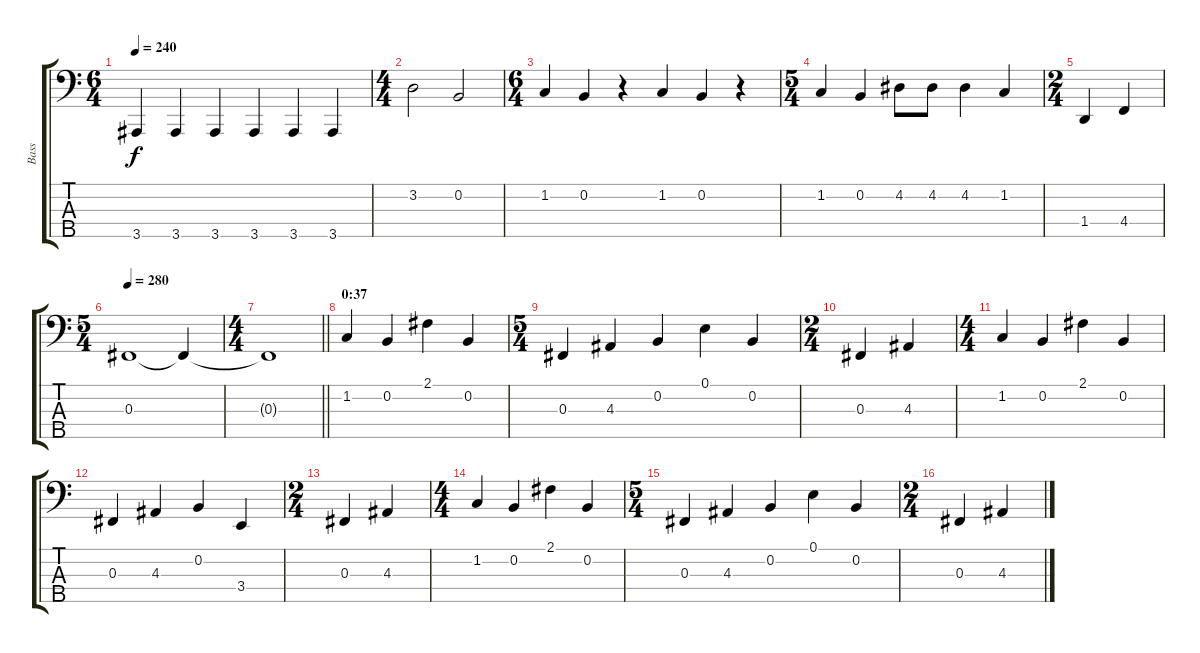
\track ("Bass" "Bass") {instrument electricbassfinger}
\staff {score tabs}
\tuning (E2 B1 Gb1 Db1 G0) {hide}
\ts (6 4)
\tempo 240
\clef f4
\ks c
3.5.4{dy f} 3.5.4 3.5.4 3.5.4 3.5.4 3.5.4 |
\ts (4 4)
3.2.2 0.2.2 |
\ts (6 4)
1.2.4 0.2.4 r.4 1.2.4 0.2.4 r.4 |
\ts (5 4)
1.2.4 0.2.4 4.2.8 4.2.8 4.2.4 1.2.4 |
\ts (2 4)
1.4.4 4.4.4 |
\ts (5 4)
\tempo 280
0.3.1 0.3{t}.4 |
\ts (4 4)
\barLineRight lightlight
0.3{t}.1 |
\section ("" "0:37")
1.2.4 0.2.4 2.1.4 0.2.4 |
\ts (5 4)
0.3.4 4.3.4 0.2.4 0.1.4 0.2.4 |
\ts (2 4)
0.3.4 4.3.4 |
\ts (4 4)
1.2.4 0.2.4 2.1.4 0.2.4 |
0.3.4 4.3.4 0.2.4 3.4.4 |
\ts (2 4)
0.3.4 4.3.4 |
\ts (4 4)
1.2.4 0.2.4 2.1.4 0.2.4 |
\ts (5 4)
0.3.4 4.3.4 0.2.4 0.1.4 0.2.4 |
\ts (2 4)
0.3.4 4.3.4
